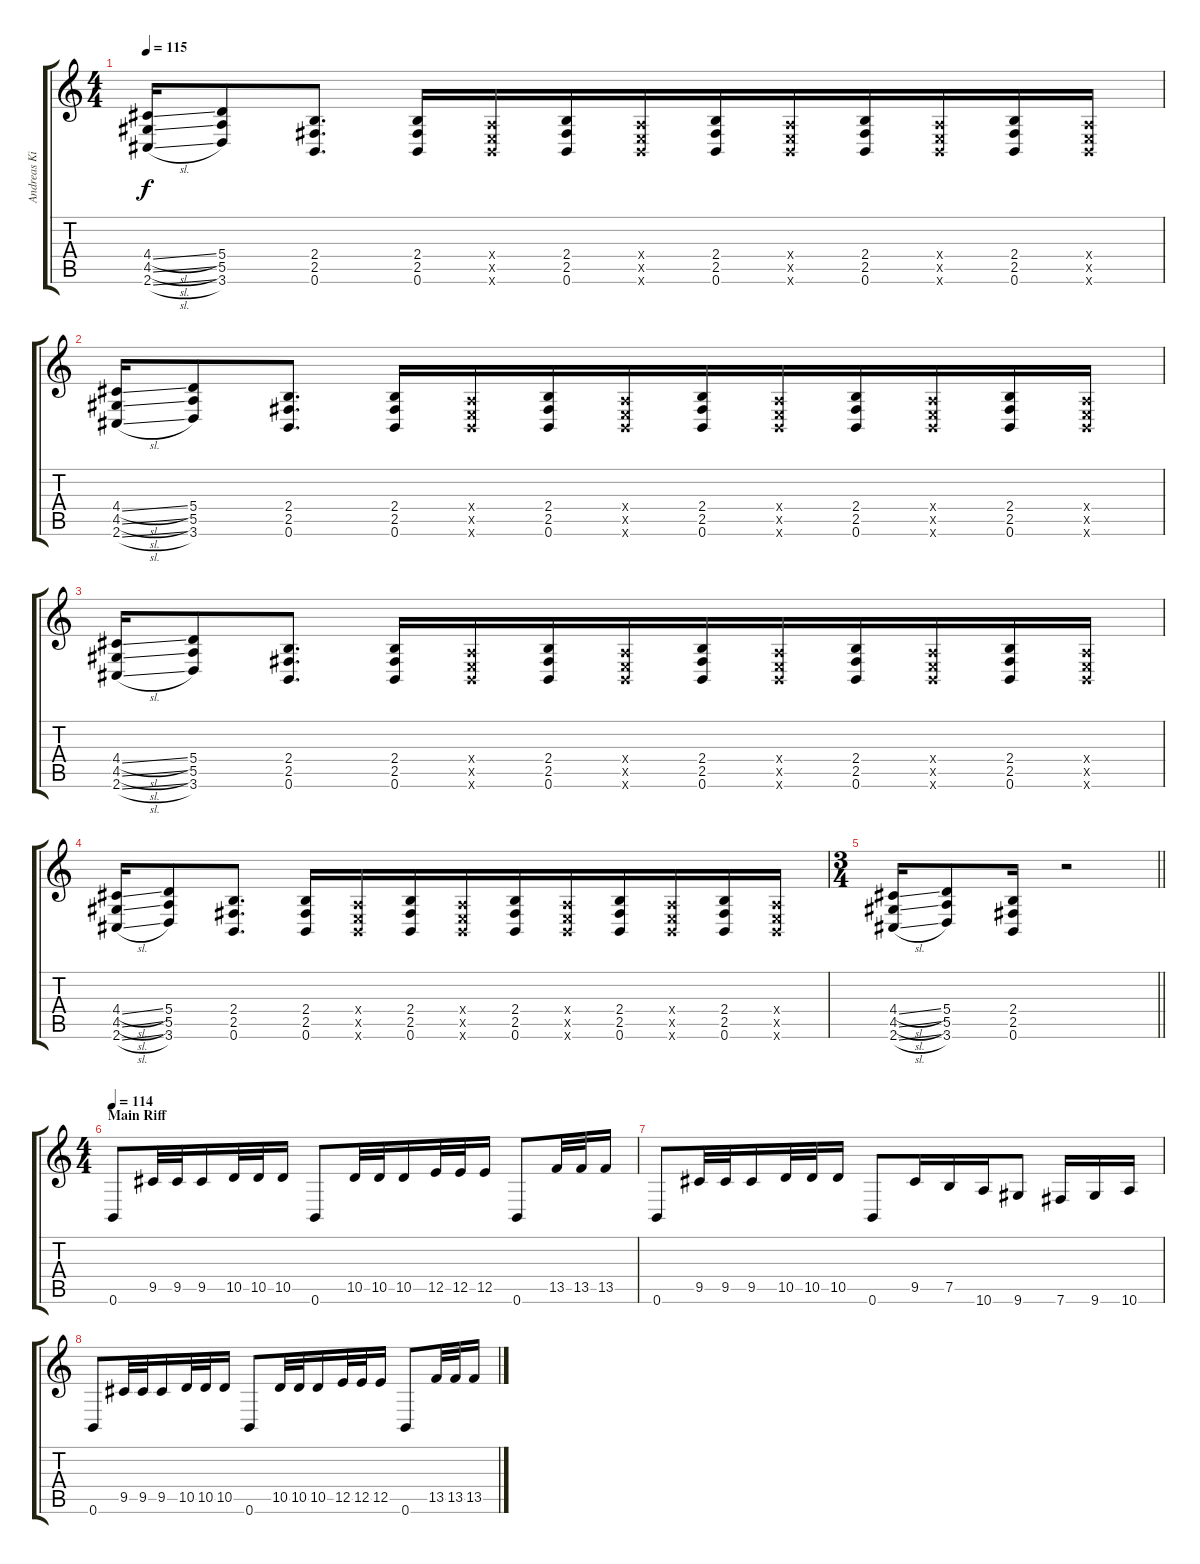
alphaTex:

\track ("Andreas Kisser" "Andreas Ki") {instrument distortionguitar}
\staff {score tabs}
\tuning (B3 Gb3 D3 A2 E2 B1) {hide}
\ts (4 4)
\tempo 115
\clef g2
\ks c
(4.4{sl} 4.5{sl} 2.6{sl}).16{dy f} (5.4 5.5 3.6).8 (2.4 2.5 0.6).8{d} (2.4 2.5 0.6).16 (0.4{x} 0.5{x} 0.6{x}).16{beam merge} (2.4 2.5 0.6).16 (0.4{x} 0.5{x} 0.6{x}).16 (2.4 2.5 0.6).16 (0.4{x} 0.5{x} 0.6{x}).16{beam merge} (2.4 2.5 0.6).16 (0.4{x} 0.5{x} 0.6{x}).16 (2.4 2.5 0.6).16 (0.4{x} 0.5{x} 0.6{x}).16 |
(4.4{sl} 4.5{sl} 2.6{sl}).16 (5.4 5.5 3.6).8 (2.4 2.5 0.6).8{d} (2.4 2.5 0.6).16 (0.4{x} 0.5{x} 0.6{x}).16{beam merge} (2.4 2.5 0.6).16 (0.4{x} 0.5{x} 0.6{x}).16 (2.4 2.5 0.6).16 (0.4{x} 0.5{x} 0.6{x}).16{beam merge} (2.4 2.5 0.6).16 (0.4{x} 0.5{x} 0.6{x}).16 (2.4 2.5 0.6).16 (0.4{x} 0.5{x} 0.6{x}).16 |
(4.4{sl} 4.5{sl} 2.6{sl}).16 (5.4 5.5 3.6).8 (2.4 2.5 0.6).8{d} (2.4 2.5 0.6).16 (0.4{x} 0.5{x} 0.6{x}).16{beam merge} (2.4 2.5 0.6).16 (0.4{x} 0.5{x} 0.6{x}).16 (2.4 2.5 0.6).16 (0.4{x} 0.5{x} 0.6{x}).16{beam merge} (2.4 2.5 0.6).16 (0.4{x} 0.5{x} 0.6{x}).16 (2.4 2.5 0.6).16 (0.4{x} 0.5{x} 0.6{x}).16 |
(4.4{sl} 4.5{sl} 2.6{sl}).16 (5.4 5.5 3.6).8 (2.4 2.5 0.6).8{d} (2.4 2.5 0.6).16 (0.4{x} 0.5{x} 0.6{x}).16{beam merge} (2.4 2.5 0.6).16 (0.4{x} 0.5{x} 0.6{x}).16 (2.4 2.5 0.6).16 (0.4{x} 0.5{x} 0.6{x}).16{beam merge} (2.4 2.5 0.6).16 (0.4{x} 0.5{x} 0.6{x}).16 (2.4 2.5 0.6).16 (0.4{x} 0.5{x} 0.6{x}).16 |
\ts (3 4)
\barLineRight lightlight
(4.4{sl} 4.5{sl} 2.6{sl}).16 (5.4 5.5 3.6).8 (2.4 2.5 0.6).16 r.2 |
\ts (4 4)
\section ("" "Main Riff")
\tempo 114
0.6.8 9.5.32 9.5.32 9.5.16{beam merge} 10.5.32 10.5.32 10.5.16{beam split} 0.6.8{beam merge} 10.5.32 10.5.32 10.5.16 12.5.32 12.5.32 12.5.16 0.6.8 13.5.32 13.5.32 13.5.16 |
0.6.8 9.5.32 9.5.32 9.5.16{beam merge} 10.5.32 10.5.32 10.5.16{beam split} 0.6.8{beam merge} 9.5.16 7.5.16 10.6.16 9.6.8 7.6.16 9.6.16 10.6.16 |
0.6.8 9.5.32 9.5.32 9.5.16{beam merge} 10.5.32 10.5.32 10.5.16{beam split} 0.6.8{beam merge} 10.5.32 10.5.32 10.5.16 12.5.32 12.5.32 12.5.16 0.6.8 13.5.32 13.5.32 13.5.16
